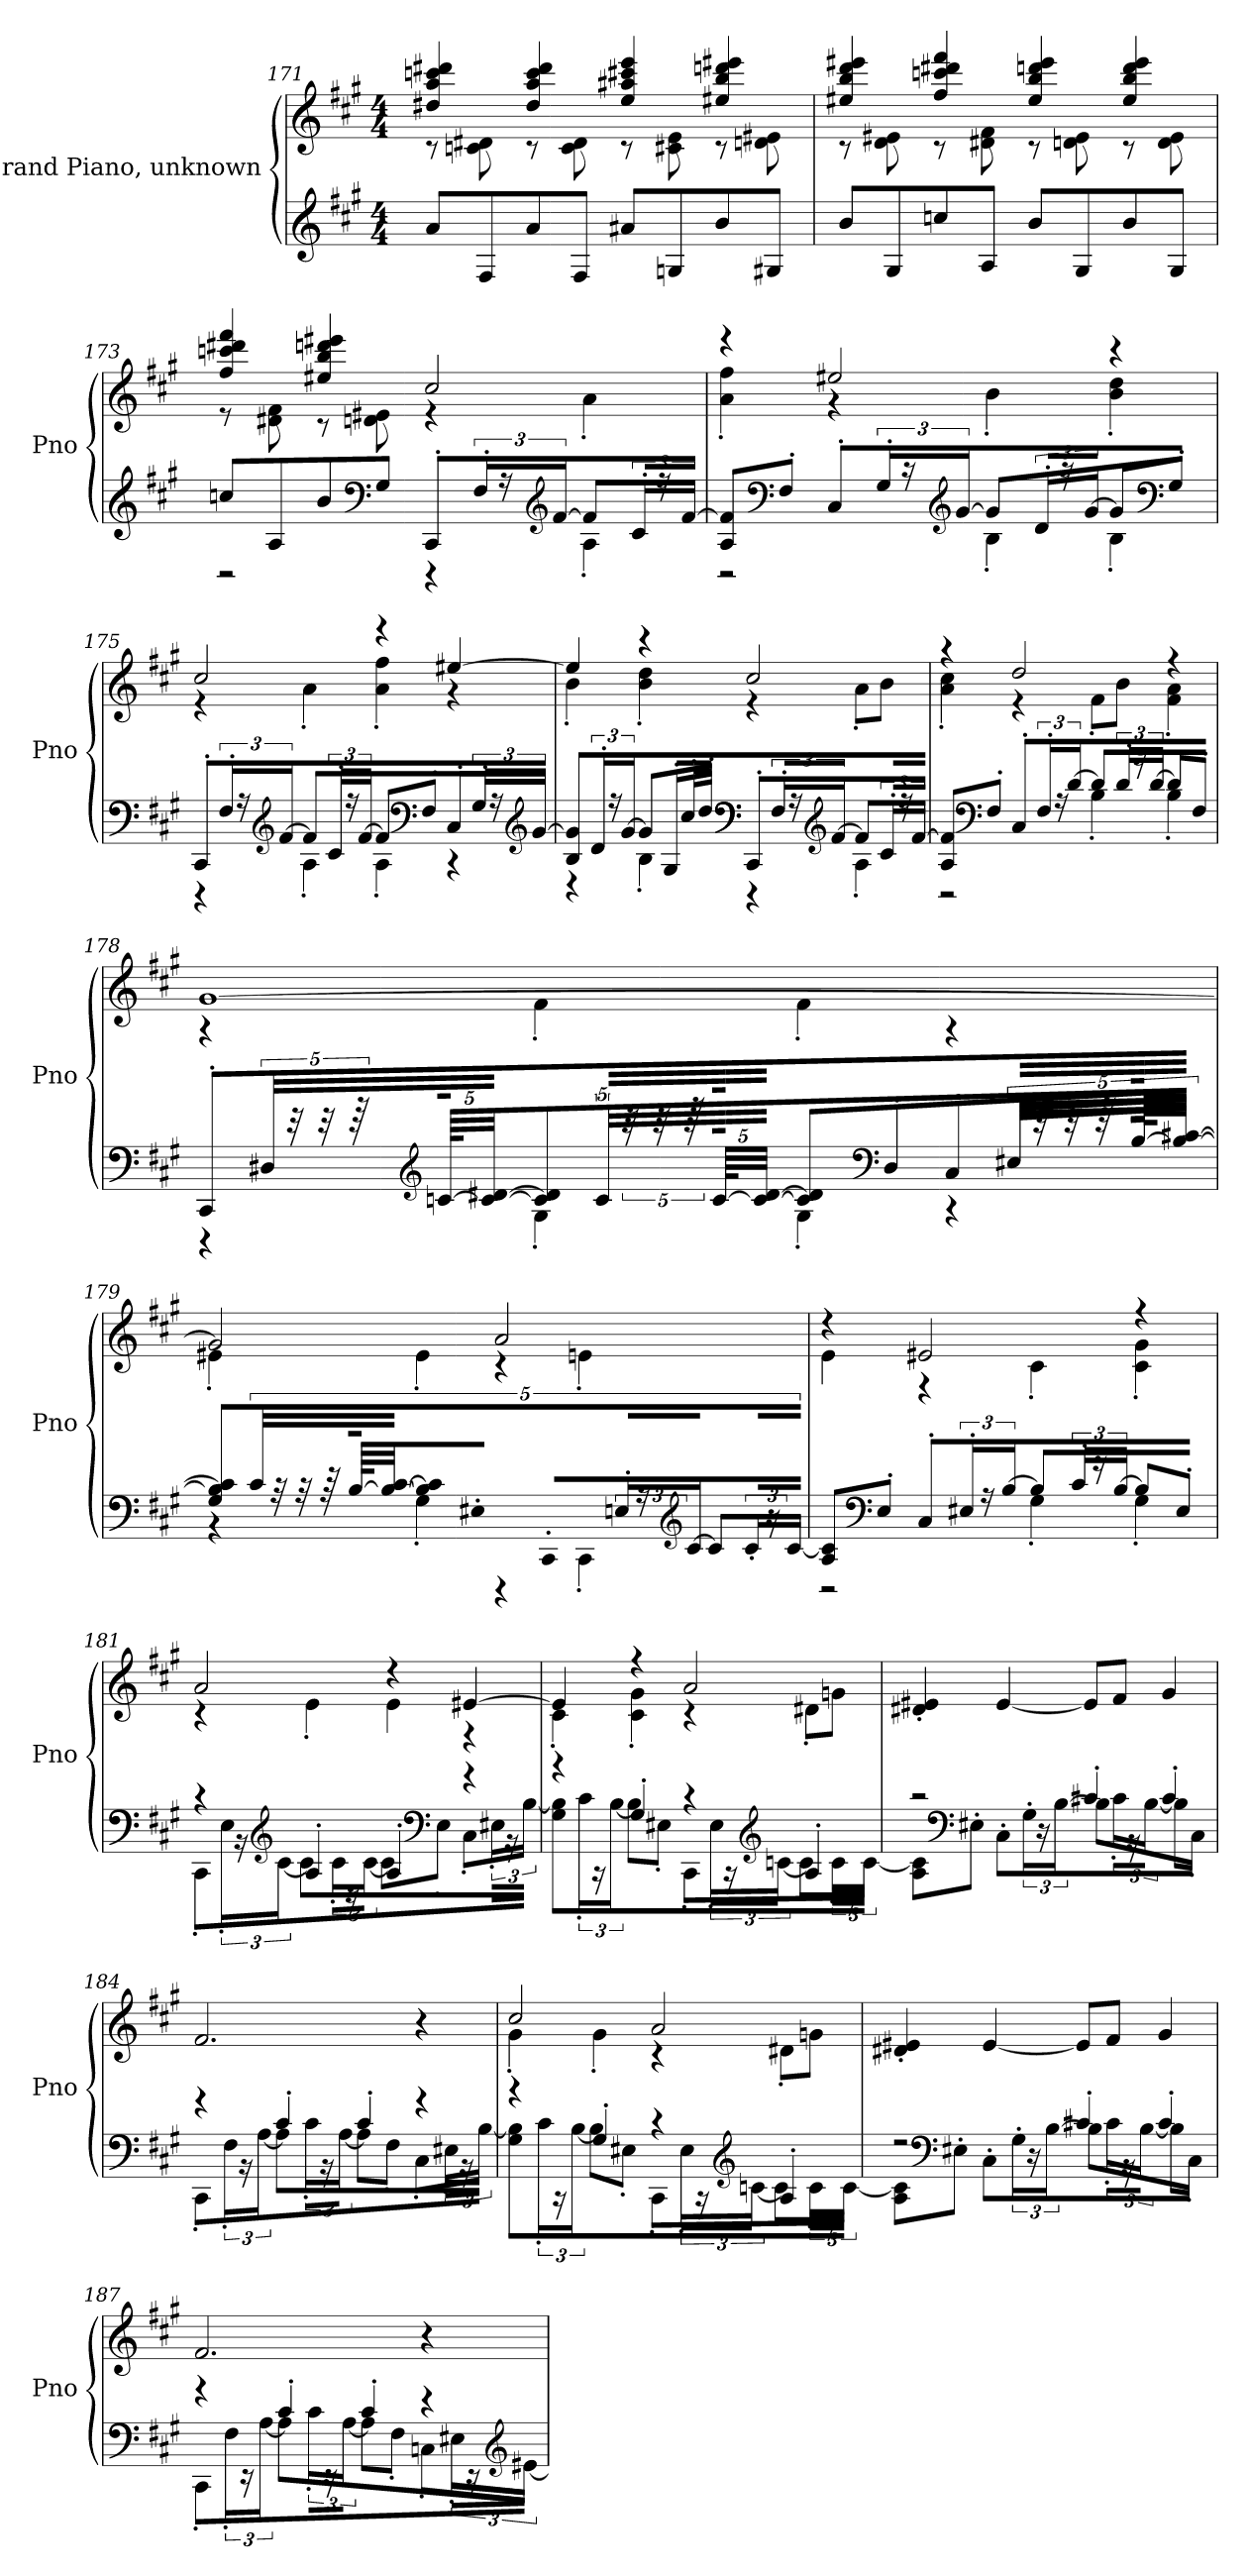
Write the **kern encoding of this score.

**kern	**kern
*part1	*part1
*staff2	*staff1
*I"Grand Piano, unknown	*
*I'Pno	*
!!LO:PB:g=z
*clefG2	*clefG2
*k[f#c#g#]	*k[f#c#g#]
*M4/4	*M4/4
=171	=171
*	*^
8a/L	4dd#X/ 4aa/ 4cccn/ 4ddd#X/	8r
8F#/	.	8cn\ 8d#X\
8a/	4dd#/ 4aa/ 4ccc/ 4ddd#/	8r
8F#/J	.	8c\ 8d#\
8a#X/L	4ee/ 4aa#X/ 4ccc#X/ 4eee/	8r
8Gn/	.	8c#X\ 8e\
8b/	4ee#X/ 4bb/ 4dddn/ 4eee#X/	8r
8G#X/J	.	8dn\ 8e#X\
=172	=172	=172
8b/L	4ee#X/ 4bb/ 4ddd/ 4eee#X/	8r
8G#/	.	8d\ 8e#X\
8ccn/	4ff#/ 4cccn/ 4ddd#X/ 4fff#/	8r
8A/J	.	8d#X\ 8f#\
8b/L	4ee#/ 4bb/ 4dddn/ 4eee#/	8r
8G#/	.	8dn\ 8e#\
8b/	4ee#/ 4bb/ 4ddd/ 4eee#/	8r
8G#/J	.	8d\ 8e#\
!!LO:LB:g=z	!!
=173	=173	=173
*^	*	*
8ccn/L	2r	4ff#/ 4cccn/ 4ddd#X/ 4fff#/	8r
8A/	.	.	8d#X\ 8f#\
8b/	.	4ee#X/ 4bb/ 4dddn/ 4eee#X/	8r
*clefF4	*	*	*
8G#/J	.	.	8dn\ 8e#X\
8CC#'/L	4r	2cc#/	4r
24F#'/Jk	.	.	.
24r	.	.	.
*clefG2	*	*	*
[24f#/	.	.	.
8f#/L]	4A'\	.	4a'\
24c#'/Jk	.	.	.
24r	.	.	.
[24f#/	.	.	.
=174	=174	=174	=174
8A/ 8f#/]L	2r	4r	4a\' 4ff#\'
*clefF4	*	*	*
8F#'/J	.	.	.
8C#'/L	.	2ee#X/	4r
24G#'/Jk	.	.	.
24r	.	.	.
*clefG2	*	*	*
[24g#/	.	.	.
8g#/L]	4B'\	.	4b'\
24d'/Jk	.	.	.
24r	.	.	.
[24g#/	.	.	.
8g#/L]	4B'\	4r	4b\' 4dd\'
*clefF4	*	*	*
8G#'/J	.	.	.
!!LO:LB:g=z	!!
=175	=175	=175	=175
8CC#'/L	4r	2cc#/	4r
24F#'/Jk	.	.	.
24r	.	.	.
*clefG2	*	*	*
[24f#/	.	.	.
8f#/L]	4A'\	.	4a'\
24c#'/Jk	.	.	.
24r	.	.	.
[24f#/	.	.	.
8f#/L]	4A'\	4r	4a\' 4ff#\'
*clefF4	*	*	*
8F#'/J	.	.	.
8C#'/L	4r	[4ee#X/	4r
24G#'/Jk	.	.	.
24r	.	.	.
*clefG2	*	*	*
[24g#/	.	.	.
!!LO:LB:g=z	!!
=176	=176	=176	=176
8B/ 8g#/]L	4r	4ee#/]	4b'\
24d'/Jk	.	.	.
24r	.	.	.
[24g#/	.	.	.
8g#/L]	4B'\	4r	4b\' 4dd\'
16G#'/L	.	.	.
32cc#'/L	.	.	.
32dd'/JJJ	.	.	.
*clefF4	*	*	*
8CC#'/L	4r	2cc#/	4r
24F#'/Jk	.	.	.
24r	.	.	.
*clefG2	*	*	*
[24f#/	.	.	.
8f#/L]	4A'\	.	8a'\L
24c#'/Jk	.	.	8b\J
24r	.	.	.
[24f#/	.	.	.
=177	=177	=177	=177
8A/ 8f#/]L	2r	4r	4a\' 4cc#\'
*clefF4	*	*	*
8F#'/J	.	.	.
8C#'/L	.	2dd/	4r
24F#'/Jk	.	.	.
24r	.	.	.
[24d/	.	.	.
8d/L]	4B'\	.	8f#'\L
24d'/Jk	.	.	8b\J
24r	.	.	.
[24d/	.	.	.
8d/L]	4B'\	4r	4f#\' 4a\'
8F#'/J	.	.	.
!!LO:LB:g=z	!!
=178	=178	=178	=178
8CC#'/L	4r	[1g#	4r
40D#X/Jkk	.	.	.
40r	.	.	.
40r	.	.	.
80r	.	.	.
*clefG2	*	*	*
[80cn/KLLL	.	.	.
40c/_ [40d#X/JJ	.	.	.
8c/] 8d#/]	4G#'\	.	4f#'\
40c/Jkk	.	.	.
40r	.	.	.
40r	.	.	.
80r	.	.	.
[80c/KLLL	.	.	.
40c/_ [40d#/JJJ	.	.	.
8c/] 8d#/]L	4G#'\	.	4f#'\
*clefF4	*	*	*
8D#'/	.	.	.
8C#'/	4r	.	4r
40E#X/Jkk	.	.	.
40r	.	.	.
40r	.	.	.
80r	.	.	.
[80B/KLLL	.	.	.
40B/_ [40c#X/JJJ	.	.	.
!!LO:PB:g=z	!!
=179	=179	=179	=179
8G#/ 8B/] 8c#/]L	4r	2g#/]	4e#X'\
40c#/Jkk	.	.	.
40r	.	.	.
40r	.	.	.
80r	.	.	.
[80B/KLLL	.	.	.
40B/_ [40c#/JJ	.	.	.
8B/] 8c#/]	4G#'\	.	4e#'\
8E#X'/J	.	.	.
8CC#'/L	4r	2a/	4r
24En'/Jk	.	.	.
24r	.	.	.
*clefG2	*	*	*
[24c#/	.	.	.
8c#/L]	4A'\	.	4en'\
24c#'/Jk	.	.	.
24r	.	.	.
[24c#/	.	.	.
=180	=180	=180	=180
8A/ 8c#/]L	2r	4r	4e\
*clefF4	*	*	*
8E'/J	.	.	.
8C#'/L	.	2e#X/	4r
24E#X'/Jk	.	.	.
24r	.	.	.
[24B/	.	.	.
8B/L]	4G#'\	.	4c#'\
24c#'/Jk	.	.	.
24r	.	.	.
[24B/	.	.	.
8B/L]	4G#'\	4r	4c#\' 4g#\'
8E#'/J	.	.	.
!!LO:LB:g=z	!!
=181	=181	=181	=181
4r	8CC#'\L	2a/	4r
.	24E'\Jk	.	.
.	24r	.	.
*clefG2	*	*	*
.	[24c#\	.	.
4A'/	8c#\L]	.	4e'\
.	24c#'\Jk	.	.
.	24r	.	.
.	[24c#\	.	.
4A'/	8c#\L]	4r	4e\
*clefF4	*	*	*
.	8E'\J	.	.
4r	8C#'\L	[4e#X/	4r
.	24E#X'\Jk	.	.
.	24r	.	.
.	[24B\	.	.
=182	=182	=182	=182
4r	8G#\ 8B\]L	4e#/]	4c#'\
.	24c#'\Jk	.	.
.	24r	.	.
.	[24B\	.	.
4G#'/	8B\L]	4r	4c#\' 4g#\'
.	8E#X'\J	.	.
4r	8CC#'\L	2a/	4r
.	24E#'\Jk	.	.
.	24r	.	.
*clefG2	*	*	*
.	[24cn\	.	.
4A'/	8c\L]	.	8d#X'\L
.	24c'\Jk	.	8gn\J
.	24r	.	.
.	[24c\	.	.
*	*	*v	*v
!!LO:LB:g=z
=183	=183	=183
2r	8A\ 8c\]L	4d#X/' 4e#X/'
*clefF4	*	*
.	8E#X'\J	.
.	8C#'\L	[4e#/
.	24G#'\Jk	.
.	24r	.
.	[24B\	.
4c#X'/	8B\L]	8e#/L]
.	24c#'\Jk	8f#/J
.	24r	.
.	[24B\	.
4c#'/	8B\L]	4g#/
.	8C#'\J	.
=184	=184	=184
4r	8CC#'\L	2.f#/
.	24F#'\Jk	.
.	24r	.
.	[24A\	.
4c#'/	8A\L]	.
.	24c#'\Jk	.
.	24r	.
.	[24A\	.
4c#'/	8A\L]	.
.	8F#'\J	.
4r	8C#'\L	4r
.	24E#X'\Jk	.
.	24r	.
.	[24B\	.
!!LO:LB:g=z
=185	=185	=185
*	*	*^
4r	8G#\ 8B\]L	2cc#/	4g#'\
.	24c#'\Jk	.	.
.	24r	.	.
.	[24B\	.	.
4G#'/	8B\L]	.	4g#'\
.	8E#X'\J	.	.
4r	8CC#'\L	2a/	4r
.	24E#'\Jk	.	.
.	24r	.	.
*clefG2	*	*	*
.	[24cn\	.	.
4A'/	8c\L]	.	8d#X'\L
.	24c'\Jk	.	8gn\J
.	24r	.	.
.	[24c\	.	.
*	*	*v	*v
=186	=186	=186
2r	8A\ 8c\]L	4d#X/' 4e#X/'
*clefF4	*	*
.	8E#X'\J	.
.	8C#'\L	[4e#/
.	24G#'\Jk	.
.	24r	.
.	[24B\	.
4c#X'/	8B\L]	8e#/L]
.	24c#'\Jk	8f#/J
.	24r	.
.	[24B\	.
4c#'/	8B\L]	4g#/
.	8C#'\J	.
!!LO:LB:g=z
=187	=187	=187
4r	8CC#'\L	2.f#/
.	24F#'\Jk	.
.	24r	.
.	[24A\	.
4c#'/	8A\L]	.
.	24c#'\Jk	.
.	24r	.
.	[24A\	.
4c#'/	8A\L]	.
.	8F#'\J	.
4r	8Cn'\L	4r
.	24E#X'\Jk	.
.	24r	.
*clefG2	*	*
.	[24e#X\	.
*v	*v	*
=	=
*-	*-
